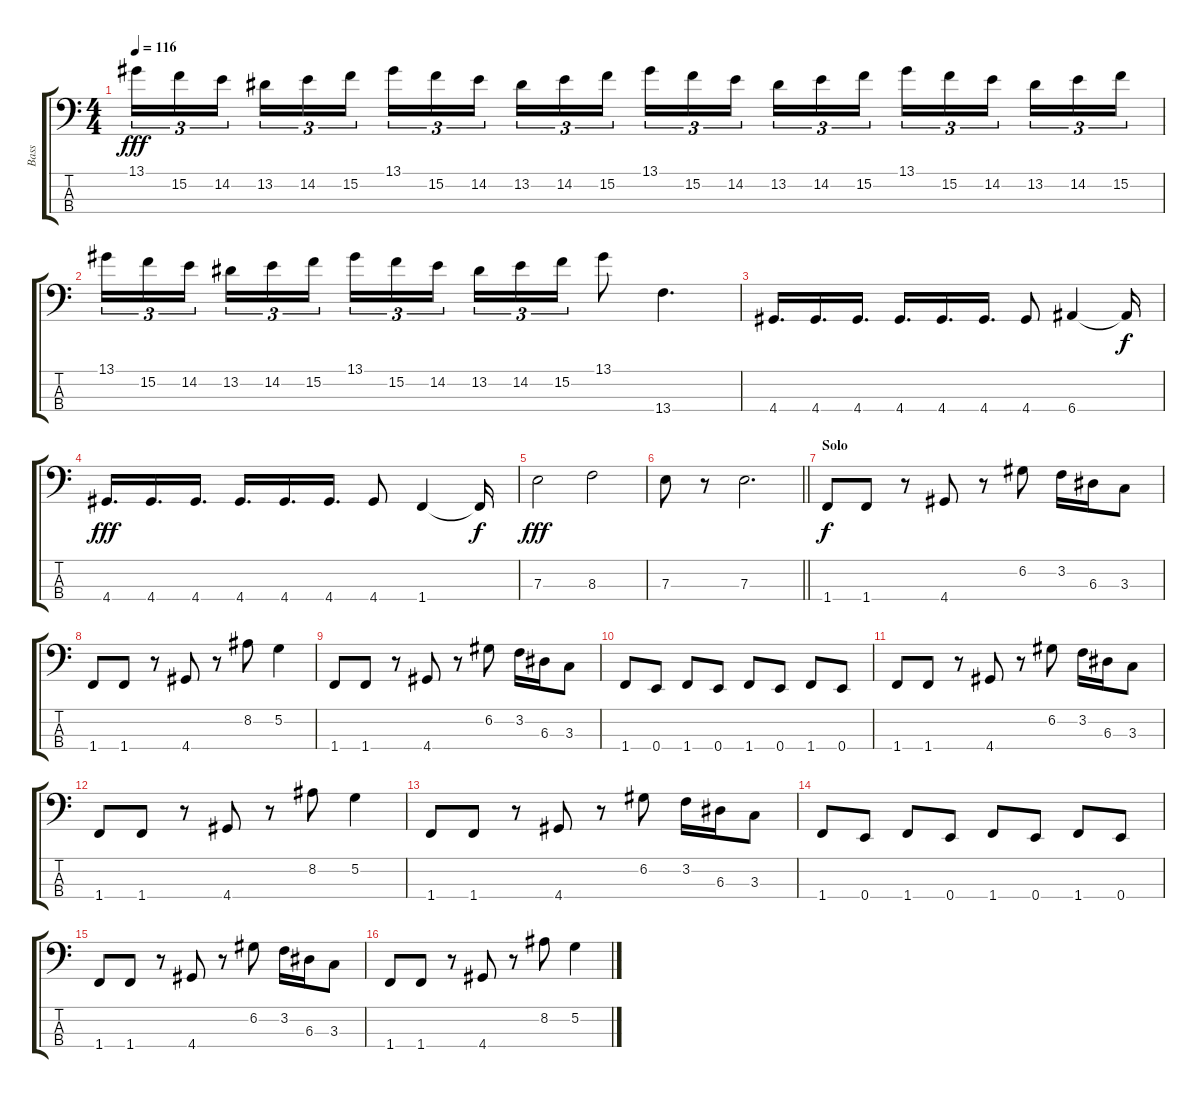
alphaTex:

\track ("Bass" "Bass") {instrument electricbassfinger}
\staff {score tabs}
\tuning (G2 D2 A1 E1) {hide}
\ts (4 4)
\tempo 116
\clef f4
\ks c
13.1.16{tu (3 2) dy fff} 15.2.16{tu (3 2)} 14.2.16{tu (3 2)} 13.2.16{tu (3 2)} 14.2.16{tu (3 2)} 15.2.16{tu (3 2)} 13.1.16{tu (3 2)} 15.2.16{tu (3 2)} 14.2.16{tu (3 2)} 13.2.16{tu (3 2)} 14.2.16{tu (3 2)} 15.2.16{tu (3 2)} 13.1.16{tu (3 2)} 15.2.16{tu (3 2)} 14.2.16{tu (3 2)} 13.2.16{tu (3 2)} 14.2.16{tu (3 2)} 15.2.16{tu (3 2)} 13.1.16{tu (3 2)} 15.2.16{tu (3 2)} 14.2.16{tu (3 2)} 13.2.16{tu (3 2)} 14.2.16{tu (3 2)} 15.2.16{tu (3 2)} |
13.1.16{tu (3 2)} 15.2.16{tu (3 2)} 14.2.16{tu (3 2)} 13.2.16{tu (3 2)} 14.2.16{tu (3 2)} 15.2.16{tu (3 2)} 13.1.16{tu (3 2)} 15.2.16{tu (3 2)} 14.2.16{tu (3 2)} 13.2.16{tu (3 2)} 14.2.16{tu (3 2)} 15.2.16{tu (3 2)} 13.1.8 13.4.4{d} |
4.4.16{d} 4.4.16{d} 4.4.16{d} 4.4.16{d} 4.4.16{d} 4.4.16{d} 4.4.8 6.4.4 6.4{t}.16{dy f} |
4.4.16{d dy fff} 4.4.16{d} 4.4.16{d} 4.4.16{d} 4.4.16{d} 4.4.16{d} 4.4.8 1.4.4 1.4{t}.16{dy f} |
7.3.2{dy fff} 8.3.2 |
\barLineRight lightlight
7.3.8 r.8 7.3.2{d} |
\section ("" "Solo")
1.4.8{dy f} 1.4.8 r.8 4.4.8 r.8 6.2.8 3.2.16 6.3.16 3.3.8 |
1.4.8 1.4.8 r.8 4.4.8 r.8 8.2.8 5.2.4 |
1.4.8 1.4.8 r.8 4.4.8 r.8 6.2.8 3.2.16 6.3.16 3.3.8 |
1.4.8 0.4.8 1.4.8 0.4.8 1.4.8 0.4.8 1.4.8 0.4.8 |
1.4.8 1.4.8 r.8 4.4.8 r.8 6.2.8 3.2.16 6.3.16 3.3.8 |
1.4.8 1.4.8 r.8 4.4.8 r.8 8.2.8 5.2.4 |
1.4.8 1.4.8 r.8 4.4.8 r.8 6.2.8 3.2.16 6.3.16 3.3.8 |
1.4.8 0.4.8 1.4.8 0.4.8 1.4.8 0.4.8 1.4.8 0.4.8 |
1.4.8 1.4.8 r.8 4.4.8 r.8 6.2.8 3.2.16 6.3.16 3.3.8 |
1.4.8 1.4.8 r.8 4.4.8 r.8 8.2.8 5.2.4
